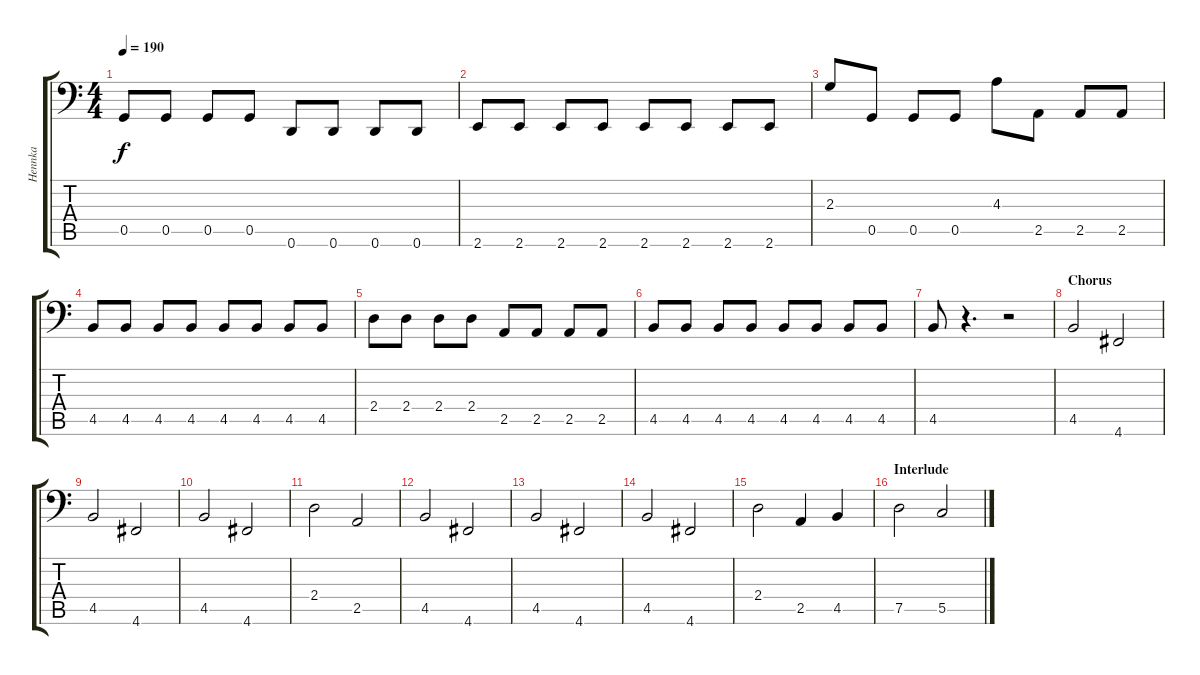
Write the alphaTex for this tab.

\track ("Hennka" "Hennka") {instrument electricbassfinger}
\staff {score tabs}
\tuning (D3 A2 F2 C2 G1 D1) {hide}
\ts (4 4)
\tempo 190
\clef f4
\ks c
0.5.8{dy f} 0.5.8 0.5.8 0.5.8 0.6.8 0.6.8 0.6.8 0.6.8 |
2.6.8 2.6.8 2.6.8 2.6.8 2.6.8 2.6.8 2.6.8 2.6.8 |
2.3.8 0.5.8 0.5.8 0.5.8 4.3.8 2.5.8 2.5.8 2.5.8 |
4.5.8 4.5.8 4.5.8 4.5.8 4.5.8 4.5.8 4.5.8 4.5.8 |
2.4.8 2.4.8 2.4.8 2.4.8 2.5.8 2.5.8 2.5.8 2.5.8 |
4.5.8 4.5.8 4.5.8 4.5.8 4.5.8 4.5.8 4.5.8 4.5.8 |
4.5.8 r.4{d} r.2 |
\section ("" "Chorus")
4.5.2 4.6.2 |
4.5.2 4.6.2 |
4.5.2 4.6.2 |
2.4.2 2.5.2 |
4.5.2 4.6.2 |
4.5.2 4.6.2 |
4.5.2 4.6.2 |
2.4.2 2.5.4 4.5.4 |
\section ("" "Interlude")
7.5.2 5.5.2
